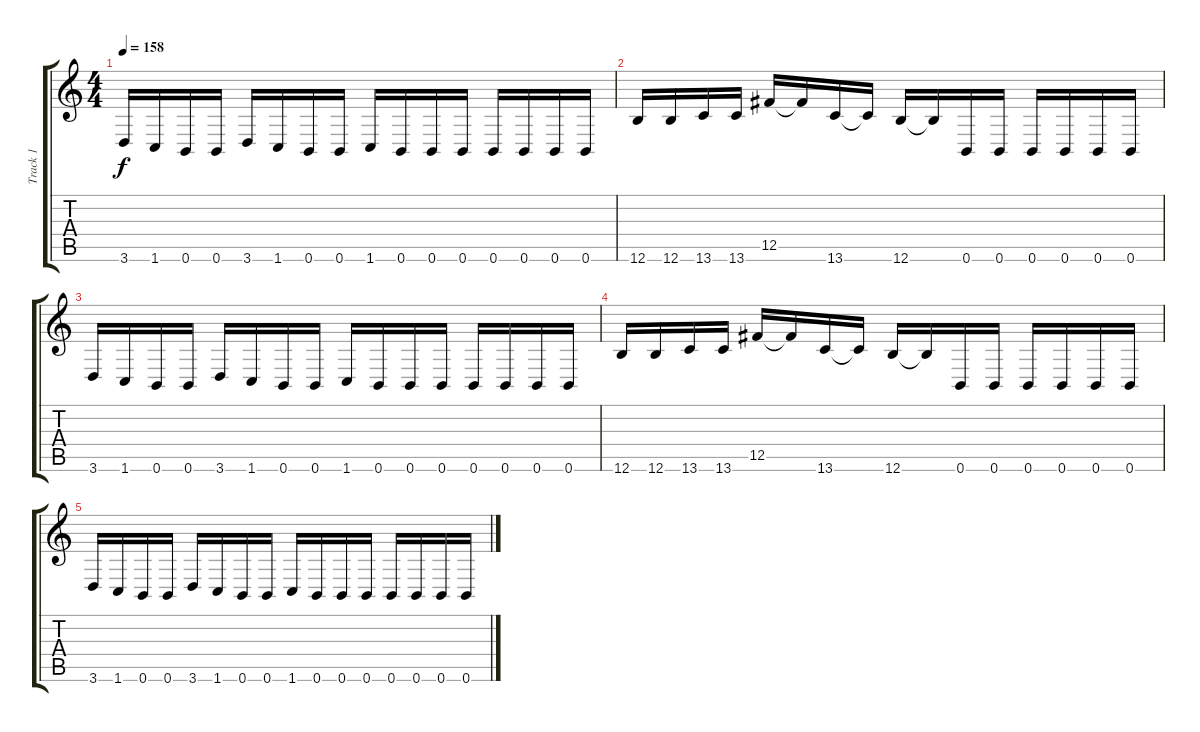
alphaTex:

\track ("Track 1" "Track 1") {instrument distortionguitar}
\staff {score tabs}
\tuning (Db4 Ab3 E3 B2 Gb2 B1) {hide}
\ts (4 4)
\tempo 158
\clef g2
\ks c
3.6.16{dy f} 1.6.16 0.6.16 0.6.16 3.6.16 1.6.16 0.6.16 0.6.16 1.6.16 0.6.16 0.6.16 0.6.16 0.6.16 0.6.16 0.6.16 0.6.16 |
12.6.16 12.6.16 13.6.16 13.6.16 12.5.16 12.5{t}.16 13.6.16 13.6{t}.16 12.6.16 12.6{t}.16 0.6.16 0.6.16 0.6.16 0.6.16 0.6.16 0.6.16 |
3.6.16 1.6.16 0.6.16 0.6.16 3.6.16 1.6.16 0.6.16 0.6.16 1.6.16 0.6.16 0.6.16 0.6.16 0.6.16 0.6.16 0.6.16 0.6.16 |
12.6.16 12.6.16 13.6.16 13.6.16 12.5.16 12.5{t}.16 13.6.16 13.6{t}.16 12.6.16 12.6{t}.16 0.6.16 0.6.16 0.6.16 0.6.16 0.6.16 0.6.16 |
3.6.16 1.6.16 0.6.16 0.6.16 3.6.16 1.6.16 0.6.16 0.6.16 1.6.16 0.6.16 0.6.16 0.6.16 0.6.16 0.6.16 0.6.16 0.6.16
